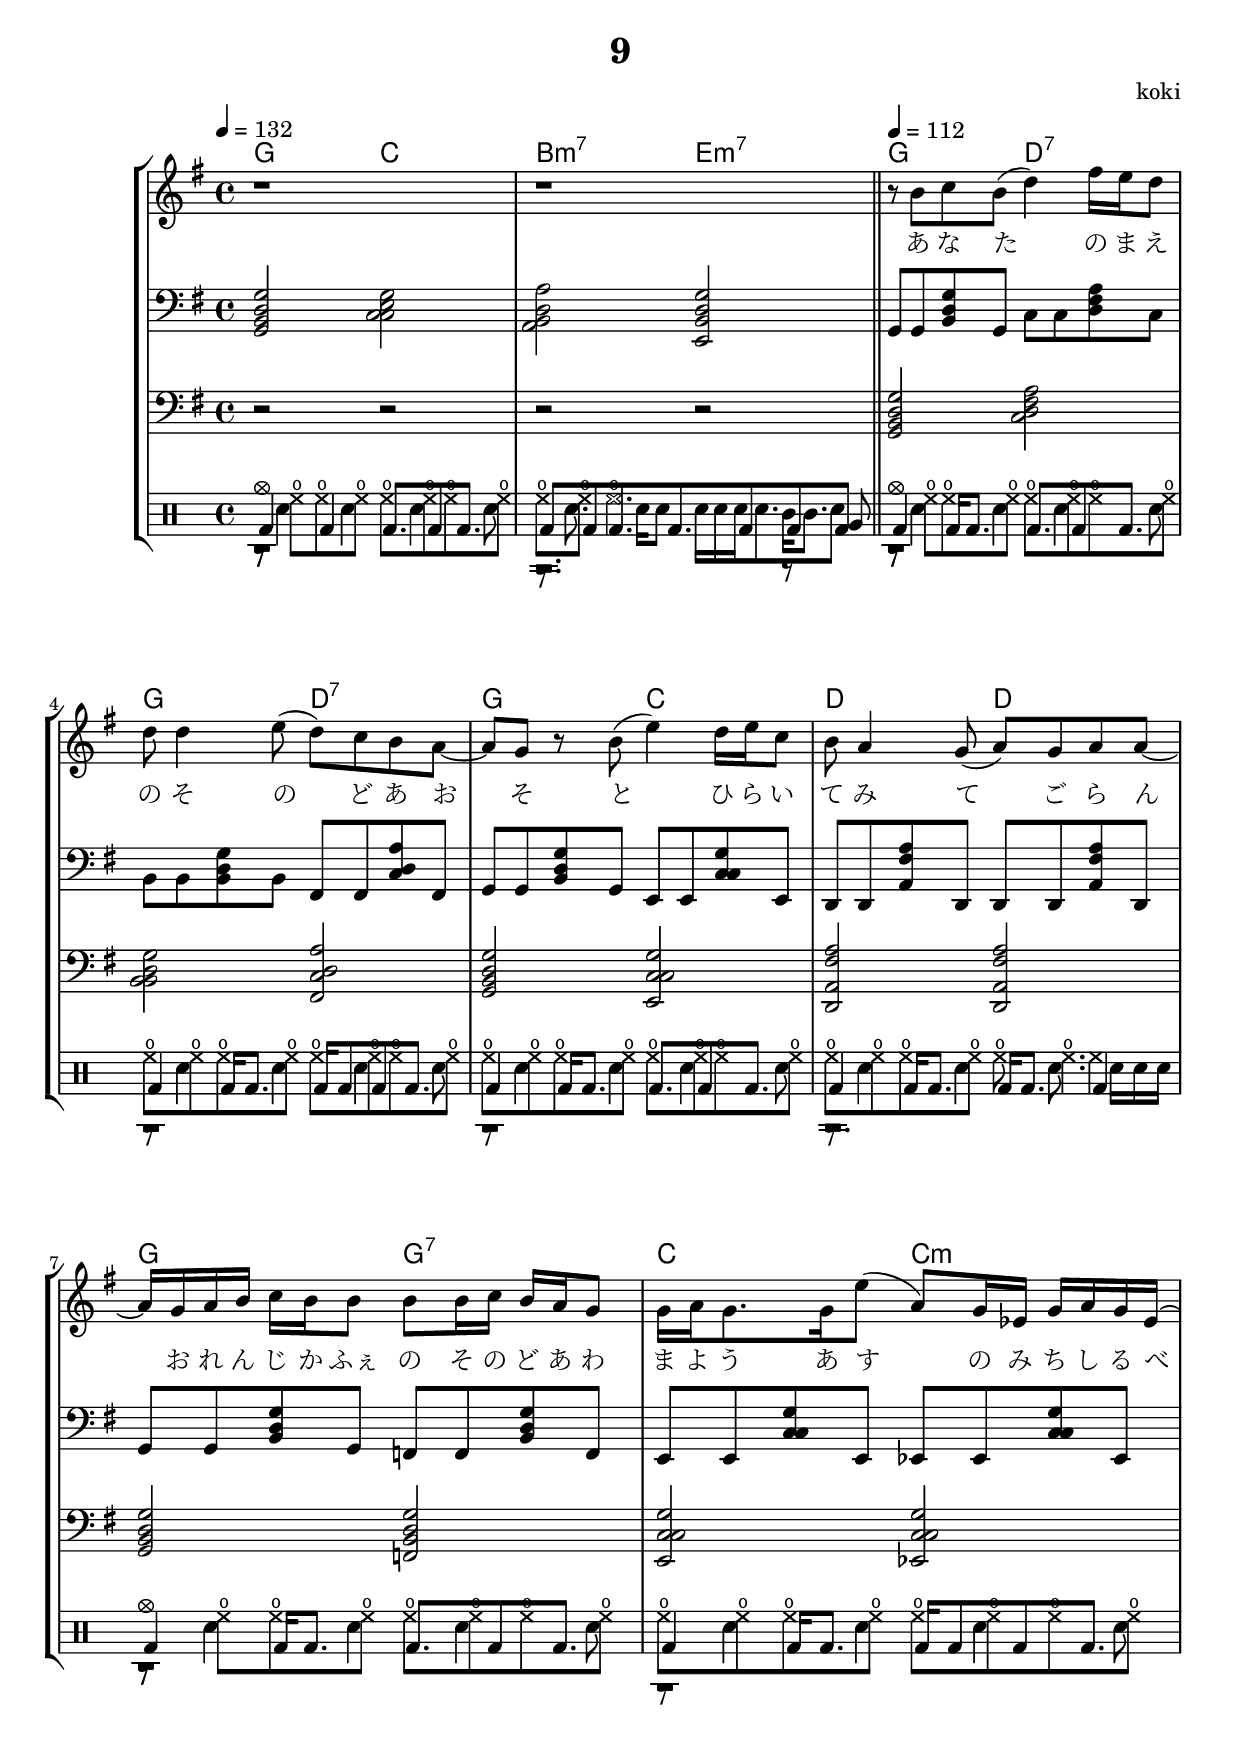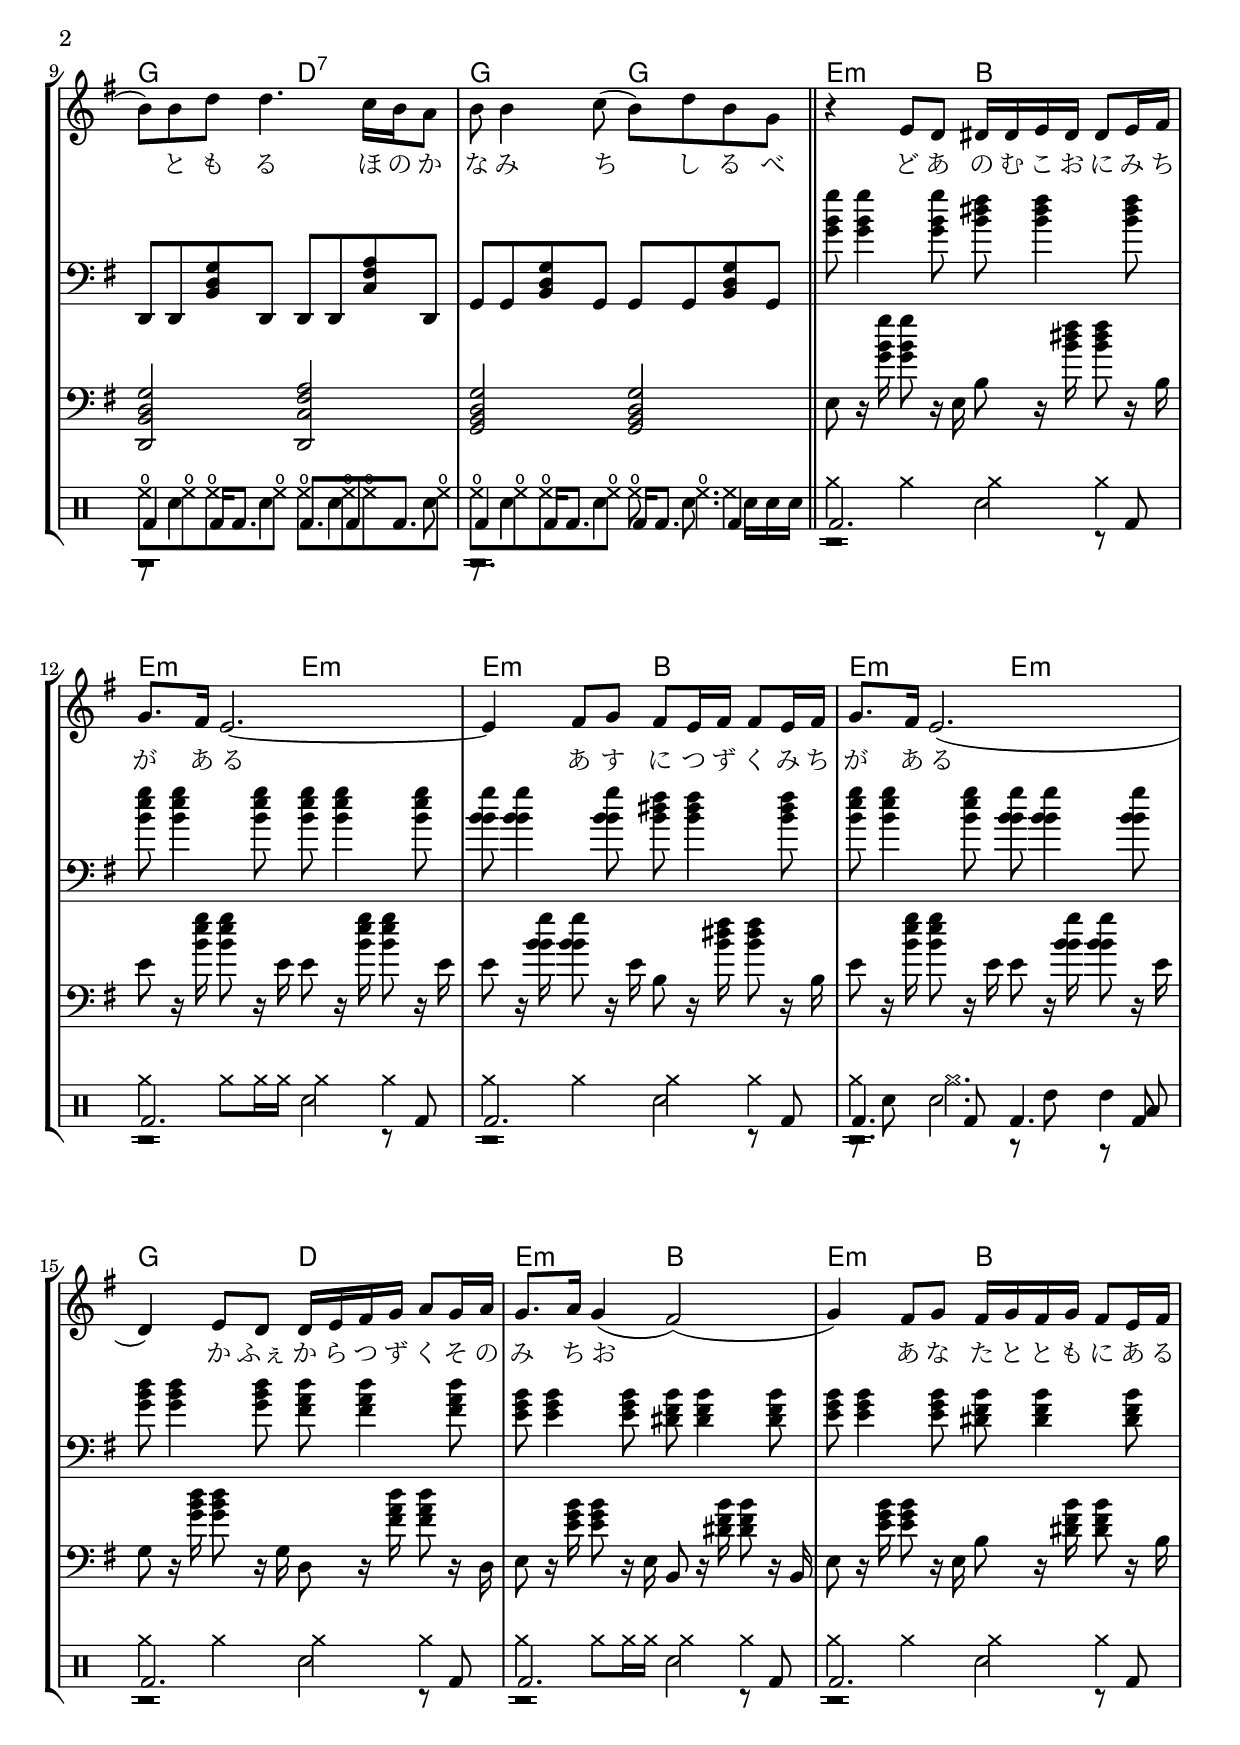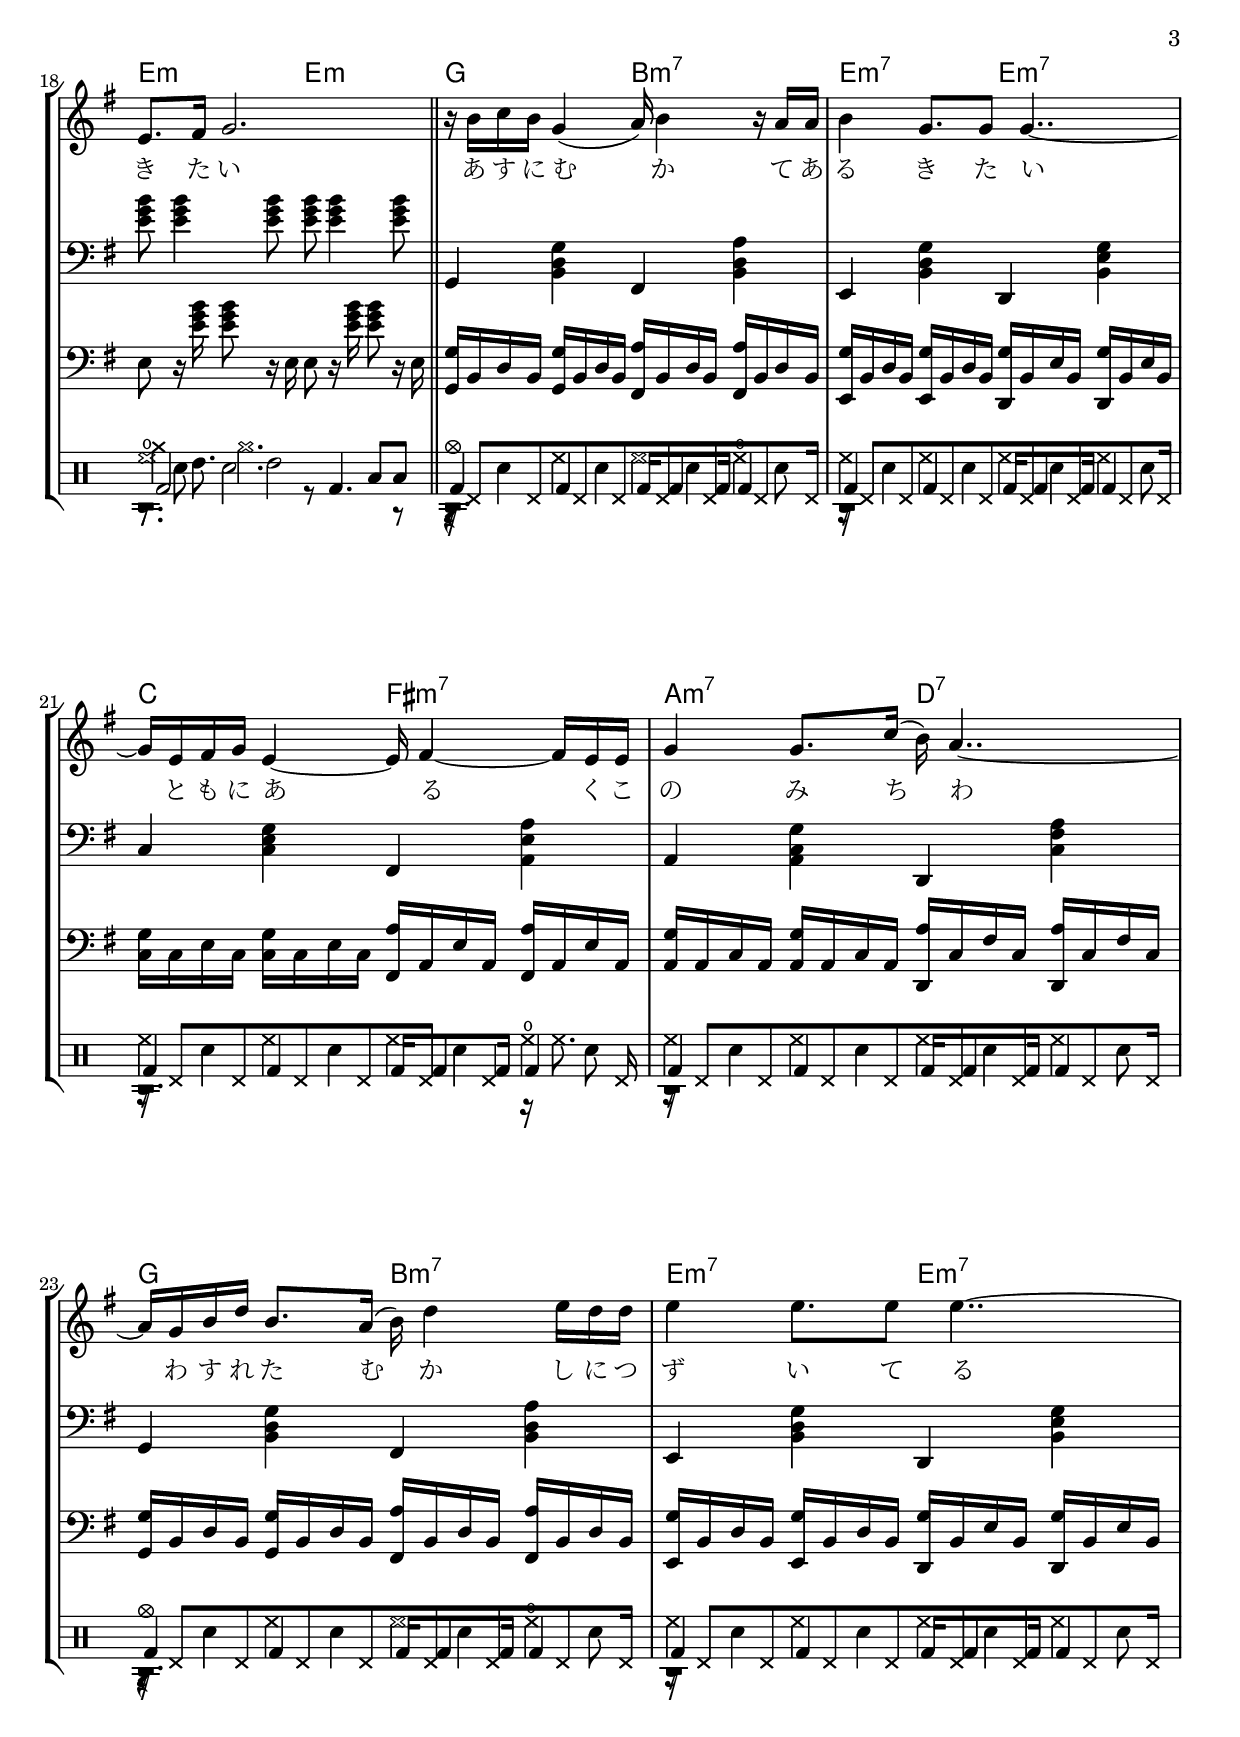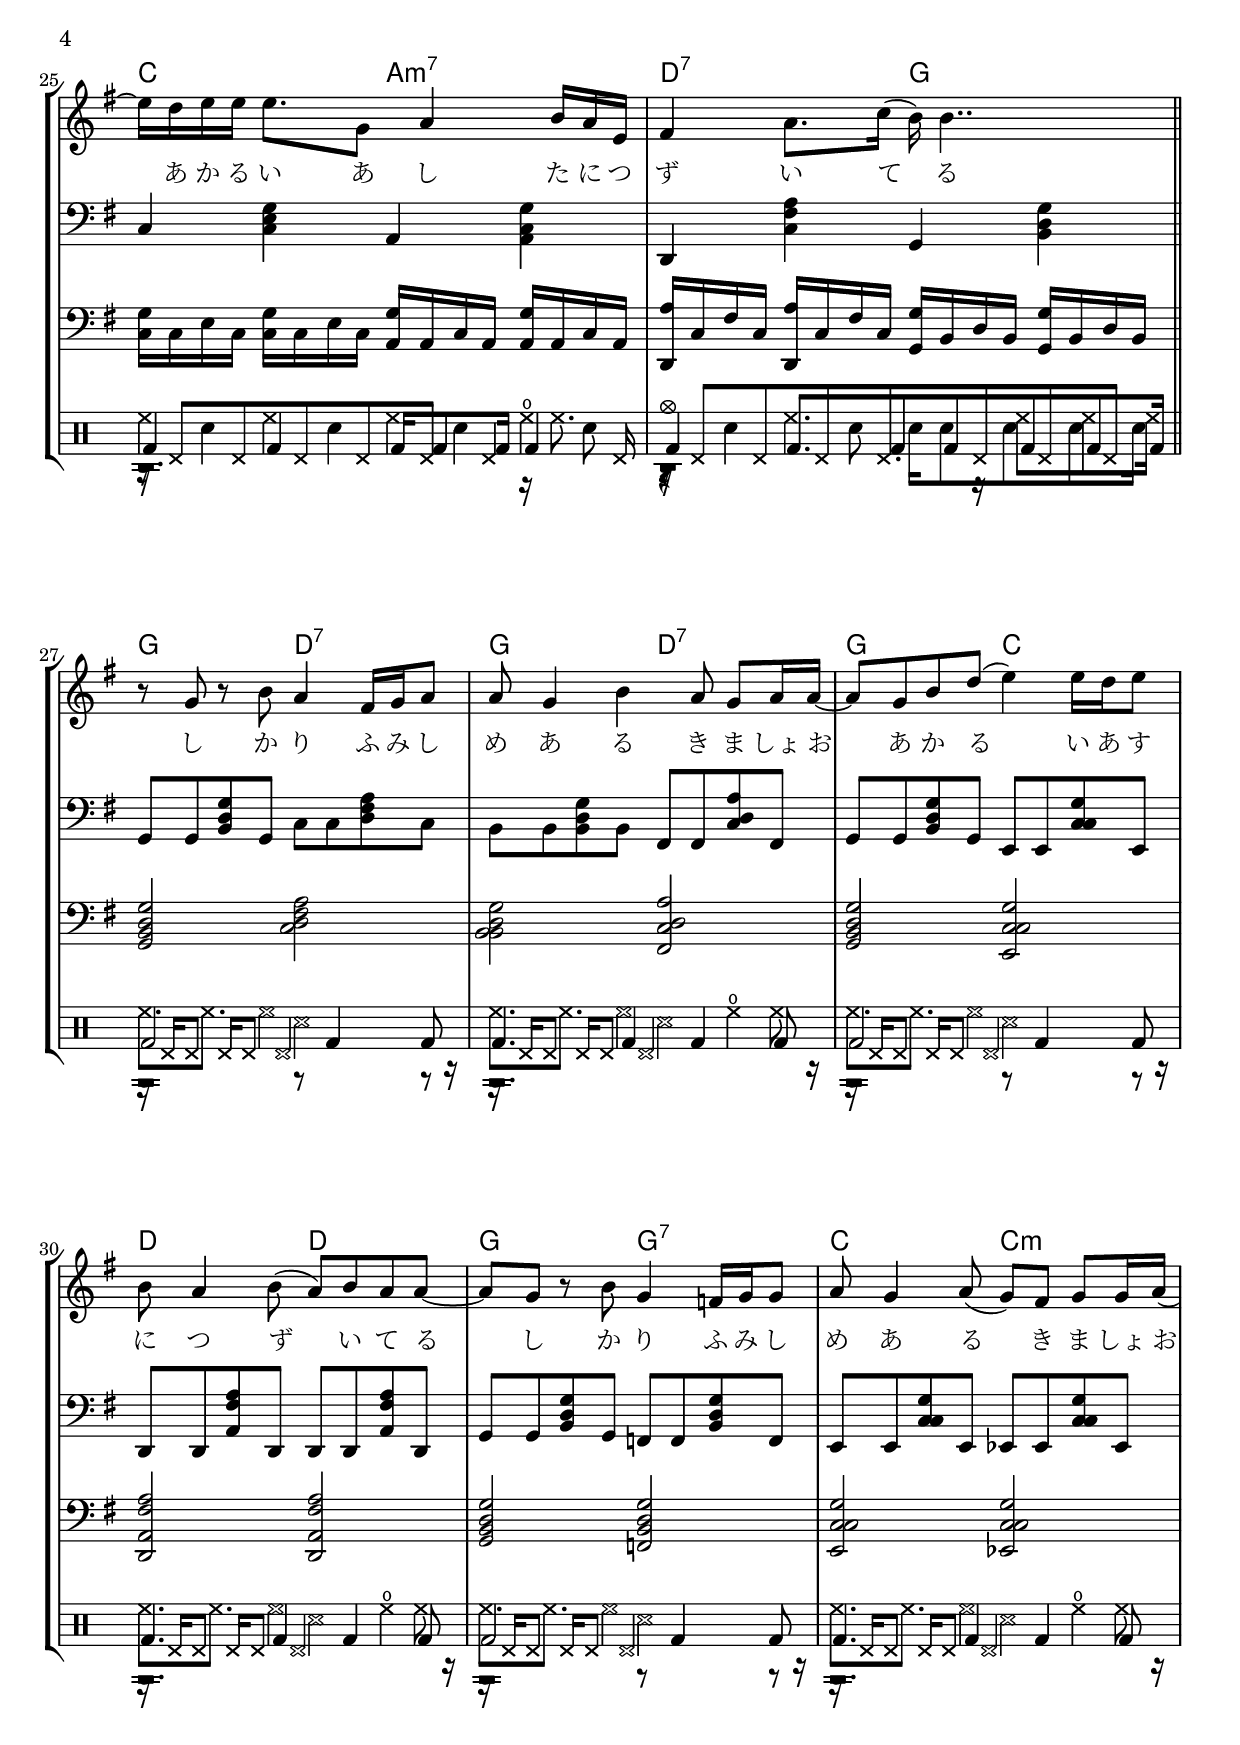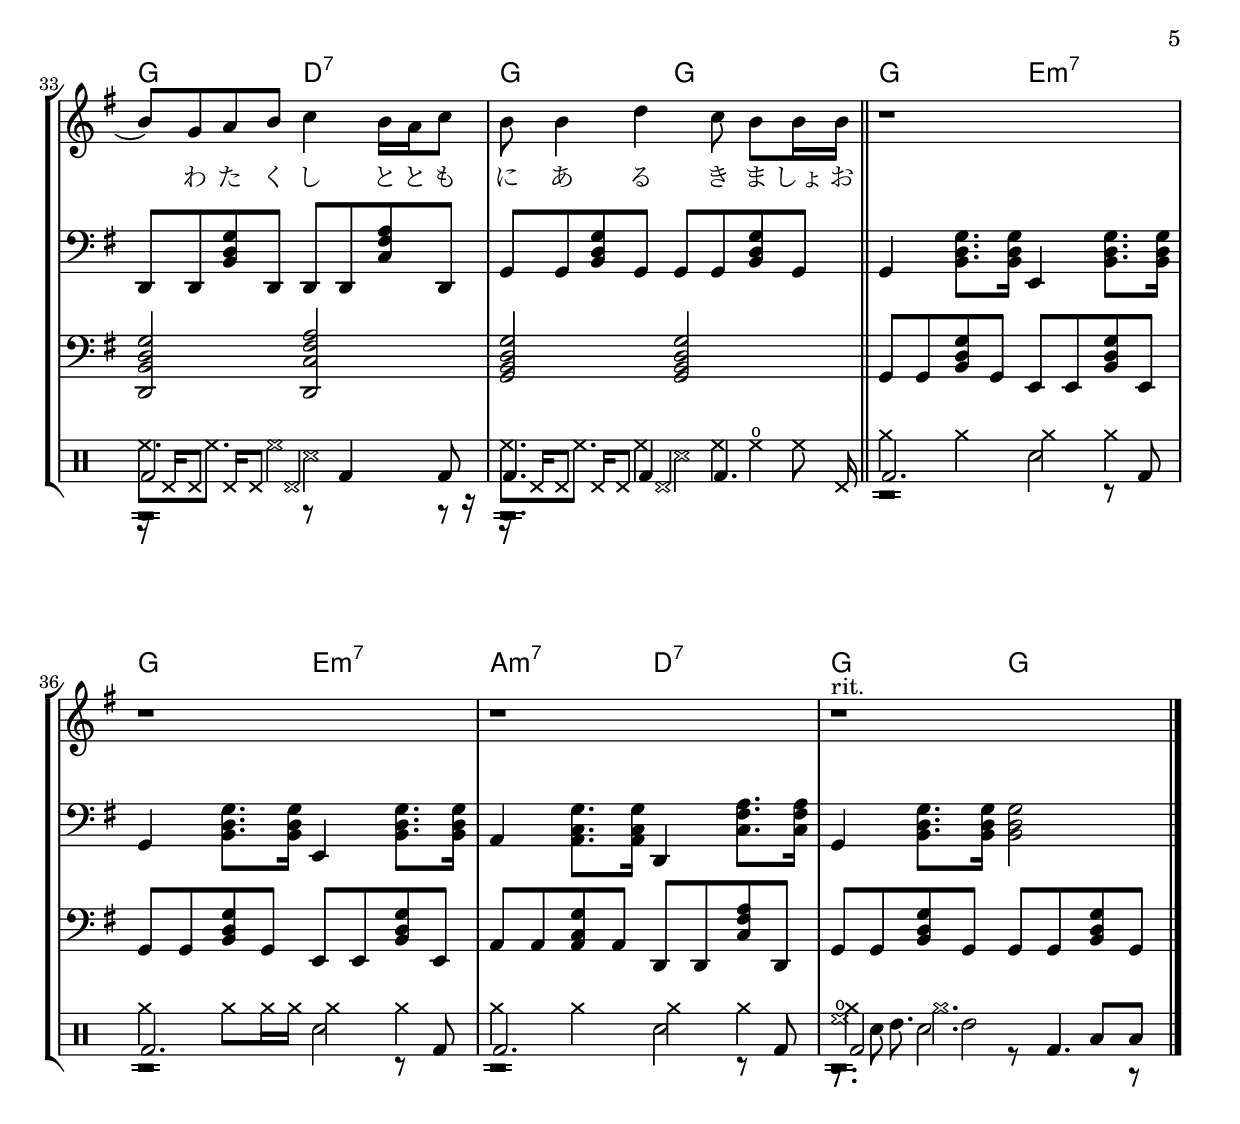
\version "2.12.1"

\header {
	title = \markup {9}
	composer = \markup \center-column {koki}
}

harmony = \chordmode {
	g2 c b:min7 e:min7 

	g d:7 g d:7 g c d d g g:7 c c:m g d:7 g g 

	e:m b e:m e:m e:m b e:m e:m g d e:m b e:m b e:m e:m 

	g b:min7 e:min7 e:min7 c fis:min7 a:min7 d:7 g b:min7 e:min7 e:min7 c a:min7 d:7 g 

	g d:7 g d:7 g c d d g g:7 c c:m g d:7 g g 

	g e:min7 g e:min7 a:min7 d:7 g g 
}

melody = {
	\key g \major
	\tempo 4 = 132
	r1 | r1   
	\set Staff.midiInstrument = #"mmi0.42"
		\tempo 4 = 112
r8 b'8  c''8  b'8  (d''4)  fis''16  e''16  d''8 
	d''8  d''4  e''8  (d''8)  c''8  b'8  a'8~ 
	a'8  g'8  r8  b'8  (e''4)  d''16  e''16  c''8 
	b'8  a'4  g'8  (a'8)  g'8  a'8  a'8~ 
	a'16  g'16  a'16  b'16  c''16  b'16  b'8  b'8  b'16  c''16  b'16  a'16  g'8 
	g'16  a'16  g'8.  g'16  e''8  (a'8)  g'16  es'16  g'16  a'16  g'16  es'16 
	(b'8)  b'8  d''8  d''4.  c''16  b'16  a'8 
	b'8  b'4  c''8  (b'8)  d''8  b'8  g'8
	\set Staff.midiInstrument = #"mmi0.42"
	r4 e'8  d'8  dis'16  dis'16  e'16  dis'16  dis'8  e'16  fis'16 
	g'8.  fis'16  e'2.~ 
	e'4  fis'8  g'8  fis'8  e'16  fis'16  fis'8  e'16  fis'16 
	g'8.  fis'16  e'2. 
	(d'4)  e'8  d'8  d'16  e'16  fis'16  g'16  a'8  g'16  a'16 
	g'8.  a'16  g'4  (fis'2) 
	(g'4)  fis'8  g'8  fis'16  g'16  fis'16  g'16  fis'8  e'16  fis'16 
	e'8.  fis'16  g'2.
	\set Staff.midiInstrument = #"mmi0.34"
	r16 b'16  c''16  b'16  g'4  (a'16)  b'4  r16  a'16  a'16 
	b'4  g'8.  g'8  g'4..~ 
	g'16  e'16  fis'16  g'16  e'4~e'16  fis'4~fis'16  e'16  e'16 
	g'4  g'8.  c''16  (b'16)  a'4..~ 
	a'16  g'16  b'16  d''16  b'8.  a'16  (b'16)  d''4  e''16  d''16  d''16 
	e''4  e''8.  e''8  e''4..~ 
	e''16  d''16  e''16  e''16  e''8.  g'8  a'4  b'16  a'16  e'16 
	fis'4  a'8.  c''16  (b'16)  b'4..
	\set Staff.midiInstrument = #"mmi0.42"
	r8 g'8  r8  b'8  a'4  fis'16  g'16  a'8 
	a'8  g'4  b'4  a'8  g'8  a'16  a'16~ 
	a'8  g'8  b'8  d''8  (e''4)  e''16  d''16  e''8 
	b'8  a'4  b'8  (a'8)  b'8  a'8  a'8~ 
	a'8  g'8  r8  b'8  g'4  f'16  g'16  g'8 
	a'8  g'4  a'8  (g'8)  fis'8  g'8  g'16  a'16 
	(b'8)  g'8  a'8  b'8  c''4  b'16  a'16  c''8 
	b'8  b'4  d''4  c''8  b'8  b'16  b'16
	r1 | r1 | r1 | r1^"rit." \bar "|."
}

words = \lyricmode {
	
	あ  な  た  の  ま  え  の  そ  の  ど  あ  お  そ  と  ひ  ら  い  て  み  て  ご  ら  ん  お  れ  ん  じ  か  ふぇ  の  そ  の  ど  あ  わ  ま  よ  う  あ  す  の  み  ち  し  る  べ  と  も  る  ほ  の  か  な  み  ち  し  る  べ  
	ど  あ  の  む  こ  お  に  み  ち  が  あ  る  あ  す  に  つ  ず  く  み  ち  が  あ  る  か  ふぇ  か  ら  つ  ず  く  そ  の  み  ち  お  あ  な  た  と  と  も  に  あ  る  き  た  い  
	あ  す  に  む  か  て  あ  る  き  た  い  と  も  に  あ  る  く  こ  の  み  ち  わ  わ  す  れ  た  む  か  し  に  つ  ず  い  て  る  あ  か  る  い  あ  し  た  に  つ  ず  い  て  る  
	し  か  り  ふ  み  し  め  あ  る  き  ま  しょ  お  あ  か  る  い  あ  す  に  つ  ず  い  て  る  し  か  り  ふ  み  し  め  あ  る  き  ま  しょ  お  わ  た  く  し  と  と  も  に  あ  る  き  ま  しょ  お  
	
}

tempochange = {
	\tempo 4 = 132
	r1 | r1 \bar "||"
	\tempo 4 = 112
	r1 | r1 | r1 | r1 | r1 | r1 | r1 | r1 \bar "||"
	\tempo 4 = 112
	r1 | r1 | r1 | r1 | r1 | r1 | r1 | r1 \bar "||"
	\tempo 4 = 112
	r1 | r1 | r1 | r1 | r1 | r1 | r1 | r1 \bar "||"
	\tempo 4 = 112
	r1 | r1 | r1 | r1 | r1 | r1 | r1 | r1 \bar "||"
	\tempo 4 = 112
	r1 | r1 | r1 | \tempo 4 = 84 r2 \tempo 4 = 74 r2 \bar "|."
}

mainacc = {
	\clef bass
	\set Staff.midiInstrument = #"Acoustic Guitar (nylon)"
	\key g \major
	\tempo 4 = 132
	<g, b, d g>2
	<c c e g>2
	<b, a, d a>2
	<e, b, d g>2
	\bar "||"

	\set Staff.midiInstrument = #"Overdriven Guitar"
	\tempo 4 = 112
	g,8 g,8 <b, d g>8 g,8
	c8 c8 <d fis a>8 c8
	b,8 b,8 <b, d g>8 b,8
	fis,8 fis,8 <c d a>8 fis,8
	g,8 g,8 <b, d g>8 g,8
	e,8 e,8 <c c g>8 e,8
	d,8 d,8 <a, fis a>8 d,8
	d,8 d,8 <a, fis a>8 d,8
	g,8 g,8 <b, d g>8 g,8
	f,8 f,8 <b, d g>8 f,8
	e,8 e,8 <c c g>8 e,8
	es,8 es,8 <c c g>8 es,8
	d,8 d,8 <b, d g>8 d,8
	d,8 d,8 <c fis a>8 d,8
	g,8 g,8 <b, d g>8 g,8
	g,8 g,8 <b, d g>8 g,8
	\bar "||"

	\set Staff.midiInstrument = #"Acoustic Guitar (nylon)"
	<b' g' g''>8 <b' g' g''>4 <b' g' g''>8
	<b' dis'' fis''>8 <b' dis'' fis''>4 <b' dis'' fis''>8
	<b' e'' g''>8 <b' e'' g''>4 <b' e'' g''>8
	<b' e'' g''>8 <b' e'' g''>4 <b' e'' g''>8
	<b' b' g''>8 <b' b' g''>4 <b' b' g''>8
	<b' dis'' fis''>8 <b' dis'' fis''>4 <b' dis'' fis''>8
	<b' e'' g''>8 <b' e'' g''>4 <b' e'' g''>8
	<b' b' g''>8 <b' b' g''>4 <b' b' g''>8
	<g' b' d''>8 <g' b' d''>4 <g' b' d''>8
	<fis' a' d''>8 <fis' a' d''>4 <fis' a' d''>8
	<e' g' b'>8 <e' g' b'>4 <e' g' b'>8
	<dis' fis' b'>8 <dis' fis' b'>4 <dis' fis' b'>8
	<e' g' b'>8 <e' g' b'>4 <e' g' b'>8
	<dis' fis' b'>8 <dis' fis' b'>4 <dis' fis' b'>8
	<e' g' b'>8 <e' g' b'>4 <e' g' b'>8
	<e' g' b'>8 <e' g' b'>4 <e' g' b'>8
	\bar "||"

	\set Staff.midiInstrument = #"Electric Grand"
	g,4 <b, d g>4
	fis,4 <b, d a>4
	e,4 <b, d g>4
	d,4 <b, e g>4
	c4 <c e g>4
	fis,4 <a, e a>4
	a,4 <a, c g>4
	d,4 <c fis a>4
	g,4 <b, d g>4
	fis,4 <b, d a>4
	e,4 <b, d g>4
	d,4 <b, e g>4
	c4 <c e g>4
	a,4 <a, c g>4
	d,4 <c fis a>4
	g,4 <b, d g>4
	\bar "||"

	\set Staff.midiInstrument = #"Overdriven Guitar"
	g,8 g,8 <b, d g>8 g,8
	c8 c8 <d fis a>8 c8
	b,8 b,8 <b, d g>8 b,8
	fis,8 fis,8 <c d a>8 fis,8
	g,8 g,8 <b, d g>8 g,8
	e,8 e,8 <c c g>8 e,8
	d,8 d,8 <a, fis a>8 d,8
	d,8 d,8 <a, fis a>8 d,8
	g,8 g,8 <b, d g>8 g,8
	f,8 f,8 <b, d g>8 f,8
	e,8 e,8 <c c g>8 e,8
	es,8 es,8 <c c g>8 es,8
	d,8 d,8 <b, d g>8 d,8
	d,8 d,8 <c fis a>8 d,8
	g,8 g,8 <b, d g>8 g,8
	g,8 g,8 <b, d g>8 g,8
	\bar "||"

	\set Staff.midiInstrument = #"Acoustic Guitar (nylon)"
	g,4 <b, d g>8. <b, d g>16
	e,4 <b, d g>8. <b, d g>16
	g,4 <b, d g>8. <b, d g>16
	e,4 <b, d g>8. <b, d g>16
	a,4 <a, c g>8. <a, c g>16
	d,4 <c fis a>8. <c fis a>16
	g,4 <b, d g>8. <b, d g>16
	<b, d g>2
	\bar "|."
}

subacc = {
	\clef bass
	\set Staff.midiInstrument = #"Acoustic grand"
	\key g \major
	\tempo 4 = 132
	r2
	r2
	r2
	r2
	\bar "||"

	\set Staff.midiInstrument = #"Acoustic Guitar (steel)"
	\tempo 4 = 112
	<g, b, d g>2
	<c d fis a>2
	<b, b, d g>2
	<fis, c d a>2
	<g, b, d g>2
	<e, c c g>2
	<d, a, fis a>2
	<d, a, fis a>2
	<g, b, d g>2
	<f, b, d g>2
	<e, c c g>2
	<es, c c g>2
	<d, b, d g>2
	<d, c fis a>2
	<g, b, d g>2
	<g, b, d g>2
	\bar "||"

	\set Staff.midiInstrument = #"Electric Guitar (clean)"
	e8 r16 <b' g' g''>16 <b' g' g''>8 r16 e16
	b8 r16 <b' dis'' fis''>16 <b' dis'' fis''>8 r16 b16
	e'8 r16 <b' e'' g''>16 <b' e'' g''>8 r16 e'16
	e'8 r16 <b' e'' g''>16 <b' e'' g''>8 r16 e'16
	e'8 r16 <b' b' g''>16 <b' b' g''>8 r16 e'16
	b8 r16 <b' dis'' fis''>16 <b' dis'' fis''>8 r16 b16
	e'8 r16 <b' e'' g''>16 <b' e'' g''>8 r16 e'16
	e'8 r16 <b' b' g''>16 <b' b' g''>8 r16 e'16
	g8 r16 <g' b' d''>16 <g' b' d''>8 r16 g16
	d8 r16 <fis' a' d''>16 <fis' a' d''>8 r16 d16
	e8 r16 <e' g' b'>16 <e' g' b'>8 r16 e16
	b,8 r16 <dis' fis' b'>16 <dis' fis' b'>8 r16 b,16
	e8 r16 <e' g' b'>16 <e' g' b'>8 r16 e16
	b8 r16 <dis' fis' b'>16 <dis' fis' b'>8 r16 b16
	e8 r16 <e' g' b'>16 <e' g' b'>8 r16 e16
	e8 r16 <e' g' b'>16 <e' g' b'>8 r16 e16
	\bar "||"

	\set Staff.midiInstrument = #"Choir Aahs"
	<g, g>16 b, d b, <g, g> b, d b,
	<fis, a>16 b, d b, <fis, a> b, d b,
	<e, g>16 b, d b, <e, g> b, d b,
	<d, g>16 b, e b, <d, g> b, e b,
	<c g>16 c e c <c g> c e c
	<fis, a>16 a, e a, <fis, a> a, e a,
	<a, g>16 a, c a, <a, g> a, c a,
	<d, a>16 c fis c <d, a> c fis c
	<g, g>16 b, d b, <g, g> b, d b,
	<fis, a>16 b, d b, <fis, a> b, d b,
	<e, g>16 b, d b, <e, g> b, d b,
	<d, g>16 b, e b, <d, g> b, e b,
	<c g>16 c e c <c g> c e c
	<a, g>16 a, c a, <a, g> a, c a,
	<d, a>16 c fis c <d, a> c fis c
	<g, g>16 b, d b, <g, g> b, d b,
	\bar "||"

	\set Staff.midiInstrument = #"Acoustic Guitar (steel)"
	<g, b, d g>2
	<c d fis a>2
	<b, b, d g>2
	<fis, c d a>2
	<g, b, d g>2
	<e, c c g>2
	<d, a, fis a>2
	<d, a, fis a>2
	<g, b, d g>2
	<f, b, d g>2
	<e, c c g>2
	<es, c c g>2
	<d, b, d g>2
	<d, c fis a>2
	<g, b, d g>2
	<g, b, d g>2
	\bar "||"

	\set Staff.midiInstrument = #"Koto"
	g,8 g,8 <b, d g>8 g,8
	e,8 e,8 <b, d g>8 e,8
	g,8 g,8 <b, d g>8 g,8
	e,8 e,8 <b, d g>8 e,8
	a,8 a,8 <a, c g>8 a,8
	d,8 d,8 <c fis a>8 d,8
	g,8 g,8 <b, d g>8 g,8
	g,8 g,8 <b, d g>8 g,8
	\bar "|."
}

percA = {
	\drummode {
	r8 hho8 hho8 hho8 hho8 hho8 hho8 hho8  |hho8 hho8 hho2.  \bar "||"
	cymc1  |r1  |r1  |r1  |cymc1  |r1  |r1  |r1  \bar "||"
	cymr4 cymr4 cymr4 cymr4  |cymr4 cymr8 cymr16 cymr16 cymr4 cymr4  |cymr4 cymr4 cymr4 cymr4  |cymr4 cymr2.  |cymr4 cymr4 cymr4 cymr4  |cymr4 cymr8 cymr16 cymr16 cymr4 cymr4  |cymr4 cymr4 cymr4 cymr4  |cymr4 cymr2.  \bar "||"
	r2. hho4  |r1  |r2. hho4  |r1  |r2. hho4  |r1  |r2. hho4  |r1  \bar "||"
	r1  |r2. hho4  |r1  |r2. hho4  |r1  |r2. hho4  |r1  |r2. hho4  \bar "||"
	cymr4 cymr4 cymr4 cymr4  |cymr4 cymr8 cymr16 cymr16 cymr4 cymr4  |cymr4 cymr4 cymr4 cymr4  |cymr4 cymr2.  \bar "|."
	}
}

percB = {
	\drummode {
	r8 sn4 sn4 sn4 sn8  |r8 sn8. sn16 sn8 sn16 sn16 sn16 sn8. sn8  \bar "||"
	r8 hho8 hho8 hho8 hho8 hho8 hho8 hho8  |hho8 hho8 hho8 hho8 hho8 hho8 hho8 hho8  |hho8 hho8 hho8 hho8 hho8 hho8 hho8 hho8  |hho8 hho8 hho8 hho8 hho8 hho4.  |r8 hho8 hho8 hho8 hho8 hho8 hho8 hho8  |hho8 hho8 hho8 hho8 hho8 hho8 hho8 hho8  |hho8 hho8 hho8 hho8 hho8 hho8 hho8 hho8  |hho8 hho8 hho8 hho8 hho8 hho4.  \bar "||"
	r2 sn2  |r2 sn2  |r2 sn2  |r8 sn8 sn2.  |r2 sn2  |r2 sn2  |r2 sn2  |r8 sn8 sn2.  \bar "||"
	r4 hh4 hh2  |hh4 hh4 hh4 hh4  |hh4 hh4 hh4 r16 hh8.  |hh4 hh4 hh4 hh4  |r4 hh4 hh2  |hh4 hh4 hh4 hh4  |hh4 hh4 hh4 r16 hh8.  |r4 hh4. r16 hh8 hh8 hh16  \bar "||"
	r16 hhp16 hhp8 hhp16 hhp8 hhp2 r16  |r16 hhp16 hhp8 hhp16 hhp8 hhp2 r16  |r16 hhp16 hhp8 hhp16 hhp8 hhp2 r16  |r16 hhp16 hhp8 hhp16 hhp8 hhp2 r16  |r16 hhp16 hhp8 hhp16 hhp8 hhp2 r16  |r16 hhp16 hhp8 hhp16 hhp8 hhp2 r16  |r16 hhp16 hhp8 hhp16 hhp8 hhp2 r16  |r16 hhp16 hhp8 hhp16 hhp8 hhp2 hhp16  \bar "||"
	r2 sn2  |r2 sn2  |r2 sn2  |r8 sn8 sn2.  \bar "|."
	}
}

percC = {
	\drummode {
	bd4 bd4 bd8. bd8 bd8.  |bd8 bd8 bd8. bd8. bd8 bd8 bd8  \bar "||"
	r1  |r1  |r1  |r2. hh4  |r1  |r1  |r1  |r2. hh4  \bar "||"
	bd2. r8 bd8  |bd2. r8 bd8  |bd2. r8 bd8  |bd4. bd8 bd4. bd8  |bd2. r8 bd8  |bd2. r8 bd8  |bd2. r8 bd8  |bd2 r8 bd4.  \bar "||"
	r16 hhp8 hhp8 hhp8 hhp8 hhp8 hhp8 hhp8 hhp16  |r16 hhp8 hhp8 hhp8 hhp8 hhp8 hhp8 hhp8 hhp16  |r16 hhp8 hhp8 hhp8 hhp8 hhp8 hhp4 hhp16  |r16 hhp8 hhp8 hhp8 hhp8 hhp8 hhp8 hhp8 hhp16  |r16 hhp8 hhp8 hhp8 hhp8 hhp8 hhp8 hhp8 hhp16  |r16 hhp8 hhp8 hhp8 hhp8 hhp8 hhp8 hhp8 hhp16  |r16 hhp8 hhp8 hhp8 hhp8 hhp8 hhp4 hhp16  |r16 hhp8 hhp8 hhp8 hhp8. hhp8 hhp8 hhp8  \bar "||"
	hh8. hh8. hh2 r8  |hh8. hh8. hh2 hh8  |hh8. hh8. hh2 r8  |hh8. hh8. hh2 hh8  |hh8. hh8. hh2 r8  |hh8. hh8. hh2 hh8  |hh8. hh8. hh2 r8  |hh8. hh8. hh4 hh4 hh8  \bar "||"
	bd2. r8 bd8  |bd2. r8 bd8  |bd2. r8 bd8  |bd2 r8 bd4.  \bar "|."
	}
}

percD = {
	\drummode {
	cymc1  |r1  \bar "||"
	r8 sn4 sn4 sn4 sn8  |r8 sn4 sn4 sn4 sn8  |r8 sn4 sn4 sn4 sn8  |r8 sn4 sn4 sn8. sn16 sn16 sn16  |r8 sn4 sn4 sn4 sn8  |r8 sn4 sn4 sn4 sn8  |r8 sn4 sn4 sn4 sn8  |r8 sn4 sn4 sn8. sn16 sn16 sn16  \bar "||"
	r1 |r1 |r1 |r2 r8 tommh8 tommh4  |r1 |r1 |r1 |r8. tommh8. tommh2 r8  \bar "||"
	r8 sn4 sn4 sn4 sn8  |r8 sn4 sn4 sn4 sn8  |r8 sn4 sn4 sn4 sn8  |r8 sn4 sn4 sn4 sn8  |r8 sn4 sn4 sn4 sn8  |r8 sn4 sn4 sn4 sn8  |r8 sn4 sn4 sn4 sn8  |r8 sn4 sn8 sn16 sn8 sn8 sn8 sn16  \bar "||"
	r2 ss2  |r2 ss2  |r2 ss2  |r2 ss2  |r2 ss2  |r2 ss2  |r2 ss2  |r2 ss2  \bar "||"
	r1 |r1 |r1 |r8. tommh8. tommh2 r8  \bar "|."
	}
}

percE = {
	\drummode {
	r1 |r1 \bar "||"
	bd4 bd16 bd8. bd8. bd8 bd8.  |bd4 bd16 bd8. bd16 bd8 bd8 bd8.  |bd4 bd16 bd8. bd8. bd8 bd8.  |bd4 bd16 bd8. bd16 bd8. bd4  |bd4 bd16 bd8. bd8. bd8 bd8.  |bd4 bd16 bd8. bd16 bd8 bd8 bd8.  |bd4 bd16 bd8. bd8. bd8 bd8.  |bd4 bd16 bd8. bd16 bd8. bd4  \bar "||"
	r1 |r1 |r1 |r2. r8 toml8  |r1 |r1 |r1 |r2. toml8 toml8  \bar "||"
	bd4 bd4 bd16 bd8 bd16 bd4  |bd4 bd4 bd16 bd8 bd16 bd4  |bd4 bd4 bd16 bd8 bd16 bd4  |bd4 bd4 bd16 bd8 bd16 bd4  |bd4 bd4 bd16 bd8 bd16 bd4  |bd4 bd4 bd16 bd8 bd16 bd4  |bd4 bd4 bd16 bd8 bd16 bd4  |bd4 bd8. bd8 bd8 bd8 bd8 bd16  \bar "||"
	bd2 r8 bd4 bd8  |bd4. bd4 bd4 bd8  |bd2 r8 bd4 bd8  |bd4. bd4 bd4 bd8  |bd2 r8 bd4 bd8  |bd4. bd4 bd4 bd8  |bd2 r8 bd4 bd8  |bd4. bd4 bd4.  \bar "||"
	r1 |r1 |r1 |r2. toml8 toml8  \bar "|."
	}
}

percF = {
	\drummode {
	r1 |r2. r8 tomfh8  \bar "||"
	r1 | r1 | r1 | r1 | r1 | r1 | r1 | r1 \bar "||"
	r1 |r1 |r1 |r1 |r1 |r1 |r1 |hho1  \bar "||"
	cymc1  |r1 |r1 |r1 |cymc1  |r1 |r1 |cymc1  \bar "||"
	r1 | r1 | r1 | r1 | r1 | r1 | r1 | r1 \bar "||"
	r1 |r1 |r1 |hho1  \bar "|."
	}
}

percG = {
	\drummode {
	r1 |r2. tomml16 tomml8.  \bar "||"
	r1 | r1 | r1 | r1 | r1 | r1 | r1 | r1 \bar "||"
	r1 | r1 | r1 | r1 | r1 | r1 | r1 | r1 \bar "||"
	r1 | r1 | r1 | r1 | r1 | r1 | r1 | r1 \bar "||"
	r1 | r1 | r1 | r1 | r1 | r1 | r1 | r1 \bar "||"
	r1 | r1 | r1 | r1 \bar "|."
	}
}

\score {
	<<
		\new StaffGroup <<
			\new ChordNames {\harmony}
			\new Voice = "melody" {\melody}
			\new Lyrics \lyricsto "melody" \words
			\new Staff = "mainacc" {\mainacc}
			\new Staff = "subacc" {\subacc}
			\new DrumStaff <<
				\new DrumVoice {\percA}
				\new DrumVoice {\percB}
				\new DrumVoice {\percC}
				\new DrumVoice {\percD}
				\new DrumVoice {\percE}
				\new DrumVoice {\percF}
				\new DrumVoice {\percG}
			>>
		>>
	>>
	\layout { }
}
